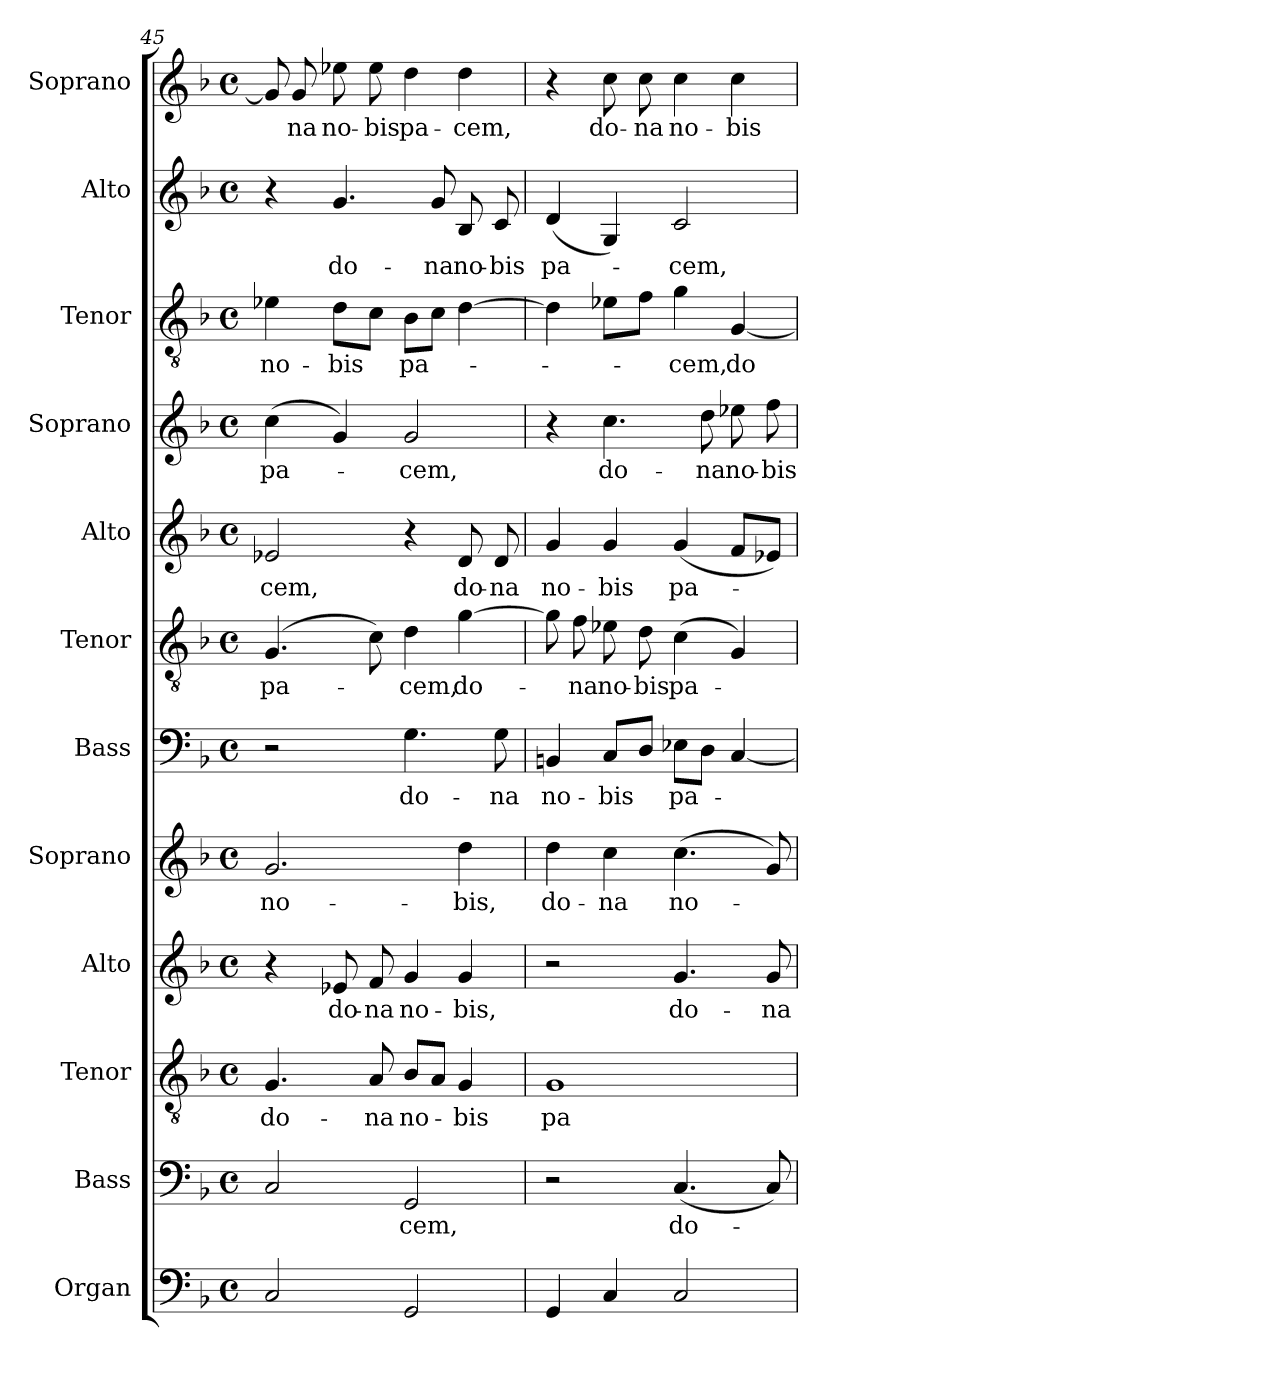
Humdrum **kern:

**kern	**kern	**text	**kern	**text	**kern	**text	**kern	**text	**kern	**text	**kern	**text	**kern	**text	**kern	**text	**kern	**text	**kern	**text	**kern	**text
*part12	*part11	*part11	*part10	*part10	*part9	*part9	*part8	*part8	*part7	*part7	*part6	*part6	*part5	*part5	*part4	*part4	*part3	*part3	*part2	*part2	*part1	*part1
*staff12	*staff11	*staff11	*staff10	*staff10	*staff9	*staff9	*staff8	*staff8	*staff7	*staff7	*staff6	*staff6	*staff5	*staff5	*staff4	*staff4	*staff3	*staff3	*staff2	*staff2	*staff1	*staff1
*I"Organ	*I"Bass	*	*I"Tenor	*	*I"Alto	*	*I"Soprano	*	*I"Bass	*	*I"Tenor	*	*I"Alto	*	*I"Soprano	*	*I"Tenor	*	*I"Alto	*	*I"Soprano	*
*I'Org.	*I'B.	*	*I'T.	*	*I'A.	*	*I'S.	*	*I'B.	*	*I'T.	*	*I'A.	*	*I'S.	*	*I'T.	*	*I'A.	*	*I'S.	*
*clefF4	*clefF4	*	*clefGv2	*	*clefG2	*	*clefG2	*	*clefF4	*	*clefGv2	*	*clefG2	*	*clefG2	*	*clefGv2	*	*clefG2	*	*clefG2	*
*	*	*	*ITrd7c12	*	*	*	*	*	*	*	*ITrd7c12	*	*	*	*	*	*ITrd7c12	*	*	*	*	*
*k[b-]	*k[b-]	*	*k[b-]	*	*k[b-]	*	*k[b-]	*	*k[b-]	*	*k[b-]	*	*k[b-]	*	*k[b-]	*	*k[b-]	*	*k[b-]	*	*k[b-]	*
*F:	*F:	*	*F:	*	*F:	*	*F:	*	*F:	*	*F:	*	*F:	*	*F:	*	*F:	*	*F:	*	*F:	*
*M4/4	*M4/4	*	*M4/4	*	*M4/4	*	*M4/4	*	*M4/4	*	*M4/4	*	*M4/4	*	*M4/4	*	*M4/4	*	*M4/4	*	*M4/4	*
*met(c)	*met(c)	*	*met(c)	*	*met(c)	*	*met(c)	*	*met(c)	*	*met(c)	*	*met(c)	*	*met(c)	*	*met(c)	*	*met(c)	*	*met(c)	*
=45	=45	=45	=45	=45	=45	=45	=45	=45	=45	=45	=45	=45	=45	=45	=45	=45	=45	=45	=45	=45	=45	=45
!	!	!	!	!LO:LY:b:color=#000000	!	!	!	!	!	!	!	!	!	!	!	!	!	!	!	!	!	!
!	!	!	!	!	!	!	!	!LO:LY:b:color=#000000	!	!	!	!	!	!	!	!	!	!	!	!	!	!
!	!	!	!	!	!	!	!	!	!	!	!	!LO:LY:b:color=#000000	!	!	!	!	!	!	!	!	!	!
!	!	!	!	!	!	!	!	!	!	!	!	!	!	!LO:LY:b:color=#000000	!	!	!	!	!	!	!	!
!	!	!	!	!	!	!	!	!	!	!	!	!	!	!	!	!LO:LY:b:color=#000000	!	!	!	!	!	!
!	!	!	!	!	!	!	!	!	!	!	!	!	!	!	!	!	!	!LO:LY:b:color=#000000	!	!	!	!
2Ci/	2Ci/	.	4.GGi/	do-	4r	.	2.gi/	no-	2r	.	(4.GGi/	pa-	2e-Xi/	-cem,	(4cci\	pa-	4E-Xi\	no-	4r	.	8gi/]	.
!	!	!	!	!	!	!	!	!	!	!	!	!	!	!	!	!	!	!	!	!	!	!LO:LY:b:color=#000000
.	.	.	.	.	.	.	.	.	.	.	.	.	.	.	.	.	.	.	.	.	8gi/	-na
!	!	!	!	!	!	!LO:LY:b:color=#000000	!	!	!	!	!	!	!	!	!	!	!	!	!	!	!	!
!	!	!	!	!	!	!	!	!	!	!	!	!	!	!	!	!	!	!LO:LY:b:color=#000000	!	!	!	!
!	!	!	!	!	!	!	!	!	!	!	!	!	!	!	!	!	!	!	!	!LO:LY:b:color=#000000	!	!
!	!	!	!	!	!	!	!	!	!	!	!	!	!	!	!	!	!	!	!	!	!	!LO:LY:b:color=#000000
.	.	.	.	.	8e-Xi/	do-	.	.	.	.	.	.	.	.	4gi/)	.	8Di\L	-bis	4.gi/	do-	8ee-Xi\	no-
!	!	!	!	!LO:LY:b:color=#000000	!	!	!	!	!	!	!	!	!	!	!	!	!	!	!	!	!	!
!	!	!	!	!	!	!LO:LY:b:color=#000000	!	!	!	!	!	!	!	!	!	!	!	!	!	!	!	!
!	!	!	!	!	!	!	!	!	!	!	!	!	!	!	!	!	!	!	!	!	!	!LO:LY:b:color=#000000
.	.	.	8AAi/	-na	8fi/	-na	.	.	.	.	8Ci\)	.	.	.	.	.	8Ci\J	.	.	.	8ee-i\	-bis
!	!	!LO:LY:b:color=#000000	!	!	!	!	!	!	!	!	!	!	!	!	!	!	!	!	!	!	!	!
!	!	!	!	!LO:LY:b:color=#000000	!	!	!	!	!	!	!	!	!	!	!	!	!	!	!	!	!	!
!	!	!	!	!	!	!LO:LY:b:color=#000000	!	!	!	!	!	!	!	!	!	!	!	!	!	!	!	!
!	!	!	!	!	!	!	!	!	!	!LO:LY:b:color=#000000	!	!	!	!	!	!	!	!	!	!	!	!
!	!	!	!	!	!	!	!	!	!	!	!	!LO:LY:b:color=#000000	!	!	!	!	!	!	!	!	!	!
!	!	!	!	!	!	!	!	!	!	!	!	!	!	!	!	!LO:LY:b:color=#000000	!	!	!	!	!	!
!	!	!	!	!	!	!	!	!	!	!	!	!	!	!	!	!	!	!LO:LY:b:color=#000000	!	!	!	!
!	!	!	!	!	!	!	!	!	!	!	!	!	!	!	!	!	!	!	!	!	!	!LO:LY:b:color=#000000
2GGi/	2GGi/	-cem,	8BB-i/L	no-	4gi/	no-	.	.	4.Gi\	do-	4Di\	-cem,	4r	.	2gi/	-cem,	8BB-i\L	pa-	.	.	4ddi\	pa-
!	!	!	!	!	!	!	!	!	!	!	!	!	!	!	!	!	!	!	!	!LO:LY:b:color=#000000	!	!
.	.	.	8AAi/J	.	.	.	.	.	.	.	.	.	.	.	.	.	8Ci\J	.	8gi/	-na	.	.
!	!	!	!	!LO:LY:b:color=#000000	!	!	!	!	!	!	!	!	!	!	!	!	!	!	!	!	!	!
!	!	!	!	!	!	!LO:LY:b:color=#000000	!	!	!	!	!	!	!	!	!	!	!	!	!	!	!	!
!	!	!	!	!	!	!	!	!LO:LY:b:color=#000000	!	!	!	!	!	!	!	!	!	!	!	!	!	!
!	!	!	!	!	!	!	!	!	!	!	!	!LO:LY:b:color=#000000	!	!	!	!	!	!	!	!	!	!
!	!	!	!	!	!	!	!	!	!	!	!	!	!	!LO:LY:b:color=#000000	!	!	!	!	!	!	!	!
!	!	!	!	!	!	!	!	!	!	!	!	!	!	!	!	!	!	!	!	!LO:LY:b:color=#000000	!	!
!	!	!	!	!	!	!	!	!	!	!	!	!	!	!	!	!	!	!	!	!	!	!LO:LY:b:color=#000000
.	.	.	4GGi/	-bis	4gi/	-bis,	4ddi\	-bis,	.	.	[>4Gi\	do-	8di/	do-	.	.	[>4Di\	.	8B-i/	no-	4ddi\	-cem,
!	!	!	!	!	!	!	!	!	!	!LO:LY:b:color=#000000	!	!	!	!	!	!	!	!	!	!	!	!
!	!	!	!	!	!	!	!	!	!	!	!	!	!	!LO:LY:b:color=#000000	!	!	!	!	!	!	!	!
!	!	!	!	!	!	!	!	!	!	!	!	!	!	!	!	!	!	!	!	!LO:LY:b:color=#000000	!	!
.	.	.	.	.	.	.	.	.	8Gi\	-na	.	.	8di/	-na	.	.	.	.	8ci/	-bis	.	.
=46	=46	=46	=46	=46	=46	=46	=46	=46	=46	=46	=46	=46	=46	=46	=46	=46	=46	=46	=46	=46	=46	=46
!	!	!	!	!LO:LY:b:color=#000000	!	!	!	!	!	!	!	!	!	!	!	!	!	!	!	!	!	!
!	!	!	!	!	!	!	!	!LO:LY:b:color=#000000	!	!	!	!	!	!	!	!	!	!	!	!	!	!
!	!	!	!	!	!	!	!	!	!	!LO:LY:b:color=#000000	!	!	!	!	!	!	!	!	!	!	!	!
!	!	!	!	!	!	!	!	!	!	!	!	!	!	!LO:LY:b:color=#000000	!	!	!	!	!	!	!	!
!	!	!	!	!	!	!	!	!	!	!	!	!	!	!	!	!	!	!	!	!LO:LY:b:color=#000000	!	!
4GGi/	2r	.	1GGi	pa-	2r	.	4ddi\	do-	4BBni/	no-	8Gi\]	.	4gi/	no-	4r	.	4Di\]	.	(4di/	pa-	4r	.
!	!	!	!	!	!	!	!	!	!	!	!	!LO:LY:b:color=#000000	!	!	!	!	!	!	!	!	!	!
.	.	.	.	.	.	.	.	.	.	.	8Fi\	-na	.	.	.	.	.	.	.	.	.	.
!	!	!	!	!	!	!	!	!LO:LY:b:color=#000000	!	!	!	!	!	!	!	!	!	!	!	!	!	!
!	!	!	!	!	!	!	!	!	!	!LO:LY:b:color=#000000	!	!	!	!	!	!	!	!	!	!	!	!
!	!	!	!	!	!	!	!	!	!	!	!	!LO:LY:b:color=#000000	!	!	!	!	!	!	!	!	!	!
!	!	!	!	!	!	!	!	!	!	!	!	!	!	!LO:LY:b:color=#000000	!	!	!	!	!	!	!	!
!	!	!	!	!	!	!	!	!	!	!	!	!	!	!	!	!LO:LY:b:color=#000000	!	!	!	!	!	!
!	!	!	!	!	!	!	!	!	!	!	!	!	!	!	!	!	!	!	!	!	!	!LO:LY:b:color=#000000
4Ci/	.	.	.	.	.	.	4cci\	-na	8Ci/L	-bis	8E-Xi\	no-	4gi/	-bis	4.cci\	do-	8E-Xi\L	.	4Gi/)	.	8cci\	do-
!	!	!	!	!	!	!	!	!	!	!	!	!LO:LY:b:color=#000000	!	!	!	!	!	!	!	!	!	!
!	!	!	!	!	!	!	!	!	!	!	!	!	!	!	!	!	!	!	!	!	!	!LO:LY:b:color=#000000
.	.	.	.	.	.	.	.	.	8Di/J	.	8Di\	-bis	.	.	.	.	8Fi\J	.	.	.	8cci\	-na
!	!	!LO:LY:b:color=#000000	!	!	!	!	!	!	!	!	!	!	!	!	!	!	!	!	!	!	!	!
!	!	!	!	!	!	!LO:LY:b:color=#000000	!	!	!	!	!	!	!	!	!	!	!	!	!	!	!	!
!	!	!	!	!	!	!	!	!LO:LY:b:color=#000000	!	!	!	!	!	!	!	!	!	!	!	!	!	!
!	!	!	!	!	!	!	!	!	!	!LO:LY:b:color=#000000	!	!	!	!	!	!	!	!	!	!	!	!
!	!	!	!	!	!	!	!	!	!	!	!	!LO:LY:b:color=#000000	!	!	!	!	!	!	!	!	!	!
!	!	!	!	!	!	!	!	!	!	!	!	!	!	!LO:LY:b:color=#000000	!	!	!	!	!	!	!	!
!	!	!	!	!	!	!	!	!	!	!	!	!	!	!	!	!	!	!LO:LY:b:color=#000000	!	!	!	!
!	!	!	!	!	!	!	!	!	!	!	!	!	!	!	!	!	!	!	!	!LO:LY:b:color=#000000	!	!
!	!	!	!	!	!	!	!	!	!	!	!	!	!	!	!	!	!	!	!	!	!	!LO:LY:b:color=#000000
2Ci/	(4.Ci/	do-	.	.	4.gi/	do-	(4.cci\	no-	8E-Xi\L	pa-	(4Ci\	pa-	(4gi/	pa-	.	.	4Gi\	-cem,	2ci/	-cem,	4cci\	no-
!	!	!	!	!	!	!	!	!	!	!	!	!	!	!	!	!LO:LY:b:color=#000000	!	!	!	!	!	!
.	.	.	.	.	.	.	.	.	8Di\J	.	.	.	.	.	8ddi\	-na	.	.	.	.	.	.
!	!	!	!	!	!	!	!	!	!	!	!	!	!	!	!	!LO:LY:b:color=#000000	!	!	!	!	!	!
!	!	!	!	!	!	!	!	!	!	!	!	!	!	!	!	!	!	!LO:LY:b:color=#000000	!	!	!	!
!	!	!	!	!	!	!	!	!	!	!	!	!	!	!	!	!	!	!	!	!	!	!LO:LY:b:color=#000000
.	.	.	.	.	.	.	.	.	[<4Ci/	.	4GGi/)	.	8fi/L	.	8ee-Xi\	no-	[<4GGi/	do-	.	.	4cci\	-bis
!	!	!	!	!	!	!LO:LY:b:color=#000000	!	!	!	!	!	!	!	!	!	!	!	!	!	!	!	!
!	!	!	!	!	!	!	!	!	!	!	!	!	!	!	!	!LO:LY:b:color=#000000	!	!	!	!	!	!
.	8Ci/)	.	.	.	8gi/	-na	8gi/)	.	.	.	.	.	8e-Xi/J)	.	8ffi\	-bis	.	.	.	.	.	.
=	=	=	=	=	=	=	=	=	=	=	=	=	=	=	=	=	=	=	=	=	=	=
*-	*-	*-	*-	*-	*-	*-	*-	*-	*-	*-	*-	*-	*-	*-	*-	*-	*-	*-	*-	*-	*-	*-
